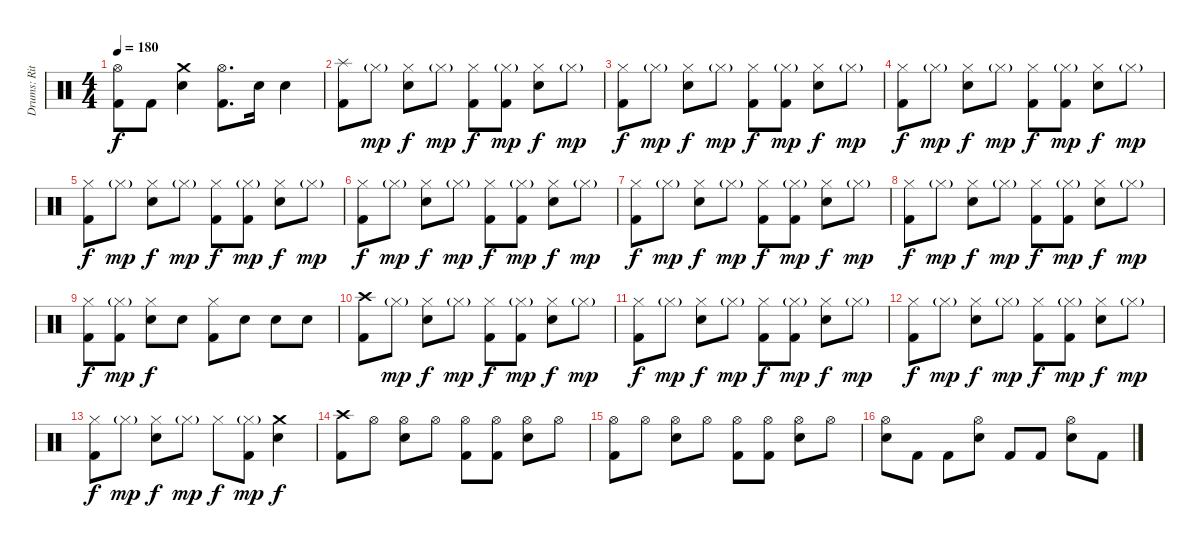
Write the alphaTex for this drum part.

\track ("Drums: Ritsu Tainaka" "Drums: Rit") {instrument percussion}
\staff {score}
\articulation defaults
\ts (4 4)
\tempo 180
\clef neutral
\ks c
("Hi-Hat (open)" "Kick (hit) 2").8{dy f} "Kick (hit) 2".8 ("Crash medium (hit)" "Electric Snare (hit)").4 ("Hi-Hat (open)" "Kick (hit) 2").8{d} "Electric Snare (hit)".16 "Electric Snare (hit)".4 |
("Splash (hit)" "Kick (hit) 2").8 "Hi-Hat (closed)"{g}.8{dy mp} ("Hi-Hat (closed)" "Electric Snare (hit)").8{dy f} "Hi-Hat (closed)"{g}.8{dy mp} ("Hi-Hat (closed)" "Kick (hit) 2").8{dy f} ("Hi-Hat (closed)"{g} "Kick (hit) 2").8{dy mp} ("Hi-Hat (closed)" "Electric Snare (hit)").8{dy f} "Hi-Hat (closed)"{g}.8{dy mp} |
("Hi-Hat (closed)" "Kick (hit) 2").8{dy f} "Hi-Hat (closed)"{g}.8{dy mp} ("Hi-Hat (closed)" "Electric Snare (hit)").8{dy f} "Hi-Hat (closed)"{g}.8{dy mp} ("Hi-Hat (closed)" "Kick (hit) 2").8{dy f} ("Hi-Hat (closed)"{g} "Kick (hit) 2").8{dy mp} ("Hi-Hat (closed)" "Electric Snare (hit)").8{dy f} "Hi-Hat (closed)"{g}.8{dy mp} |
("Hi-Hat (closed)" "Kick (hit) 2").8{dy f} "Hi-Hat (closed)"{g}.8{dy mp} ("Hi-Hat (closed)" "Electric Snare (hit)").8{dy f} "Hi-Hat (closed)"{g}.8{dy mp} ("Hi-Hat (closed)" "Kick (hit) 2").8{dy f} ("Hi-Hat (closed)"{g} "Kick (hit) 2").8{dy mp} ("Hi-Hat (closed)" "Electric Snare (hit)").8{dy f} "Hi-Hat (closed)"{g}.8{dy mp} |
("Hi-Hat (closed)" "Kick (hit) 2").8{dy f} "Hi-Hat (closed)"{g}.8{dy mp} ("Hi-Hat (closed)" "Electric Snare (hit)").8{dy f} "Hi-Hat (closed)"{g}.8{dy mp} ("Hi-Hat (closed)" "Kick (hit) 2").8{dy f} ("Hi-Hat (closed)"{g} "Kick (hit) 2").8{dy mp} ("Hi-Hat (closed)" "Electric Snare (hit)").8{dy f} "Hi-Hat (closed)"{g}.8{dy mp} |
("Hi-Hat (closed)" "Kick (hit) 2").8{dy f} "Hi-Hat (closed)"{g}.8{dy mp} ("Hi-Hat (closed)" "Electric Snare (hit)").8{dy f} "Hi-Hat (closed)"{g}.8{dy mp} ("Hi-Hat (closed)" "Kick (hit) 2").8{dy f} ("Hi-Hat (closed)"{g} "Kick (hit) 2").8{dy mp} ("Hi-Hat (closed)" "Electric Snare (hit)").8{dy f} "Hi-Hat (closed)"{g}.8{dy mp} |
("Hi-Hat (closed)" "Kick (hit) 2").8{dy f} "Hi-Hat (closed)"{g}.8{dy mp} ("Hi-Hat (closed)" "Electric Snare (hit)").8{dy f} "Hi-Hat (closed)"{g}.8{dy mp} ("Hi-Hat (closed)" "Kick (hit) 2").8{dy f} ("Hi-Hat (closed)"{g} "Kick (hit) 2").8{dy mp} ("Hi-Hat (closed)" "Electric Snare (hit)").8{dy f} "Hi-Hat (closed)"{g}.8{dy mp} |
("Hi-Hat (closed)" "Kick (hit) 2").8{dy f} "Hi-Hat (closed)"{g}.8{dy mp} ("Hi-Hat (closed)" "Electric Snare (hit)").8{dy f} "Hi-Hat (closed)"{g}.8{dy mp} ("Hi-Hat (closed)" "Kick (hit) 2").8{dy f} ("Hi-Hat (closed)"{g} "Kick (hit) 2").8{dy mp} ("Hi-Hat (closed)" "Electric Snare (hit)").8{dy f} "Hi-Hat (closed)"{g}.8{dy mp} |
("Hi-Hat (closed)" "Kick (hit) 2").8{dy f} ("Hi-Hat (closed)"{g} "Kick (hit) 2").8{dy mp} ("Hi-Hat (closed)" "Electric Snare (hit)").8{dy f} "Electric Snare (hit)".8 ("Hi-Hat (closed)" "Kick (hit) 2").8 "Electric Snare (hit)".8 "Electric Snare (hit)".8 "Electric Snare (hit)".8 |
("Crash high (hit)" "Kick (hit) 2").8 "Hi-Hat (closed)"{g}.8{dy mp} ("Hi-Hat (closed)" "Electric Snare (hit)").8{dy f} "Hi-Hat (closed)"{g}.8{dy mp} ("Hi-Hat (closed)" "Kick (hit) 2").8{dy f} ("Hi-Hat (closed)"{g} "Kick (hit) 2").8{dy mp} ("Hi-Hat (closed)" "Electric Snare (hit)").8{dy f} "Hi-Hat (closed)"{g}.8{dy mp} |
("Hi-Hat (closed)" "Kick (hit) 2").8{dy f} "Hi-Hat (closed)"{g}.8{dy mp} ("Hi-Hat (closed)" "Electric Snare (hit)").8{dy f} "Hi-Hat (closed)"{g}.8{dy mp} ("Hi-Hat (closed)" "Kick (hit) 2").8{dy f} ("Hi-Hat (closed)"{g} "Kick (hit) 2").8{dy mp} ("Hi-Hat (closed)" "Electric Snare (hit)").8{dy f} "Hi-Hat (closed)"{g}.8{dy mp} |
("Hi-Hat (closed)" "Kick (hit) 2").8{dy f} "Hi-Hat (closed)"{g}.8{dy mp} ("Hi-Hat (closed)" "Electric Snare (hit)").8{dy f} "Hi-Hat (closed)"{g}.8{dy mp} ("Hi-Hat (closed)" "Kick (hit) 2").8{dy f} ("Hi-Hat (closed)"{g} "Kick (hit) 2").8{dy mp} ("Hi-Hat (closed)" "Electric Snare (hit)").8{dy f} "Hi-Hat (closed)"{g}.8{dy mp} |
("Hi-Hat (closed)" "Kick (hit) 2").8{dy f} "Hi-Hat (closed)"{g}.8{dy mp} ("Hi-Hat (closed)" "Electric Snare (hit)").8{dy f} "Hi-Hat (closed)"{g}.8{dy mp} "Hi-Hat (closed)".8{dy f} ("Hi-Hat (closed)"{g} "Kick (hit) 2").8{dy mp} ("Crash medium (hit)" "Electric Snare (hit)").4{dy f} |
("Crash high (hit)" "Kick (hit) 2").8 "Hi-Hat (open)".8 ("Hi-Hat (open)" "Electric Snare (hit)").8 "Hi-Hat (open)".8 ("Hi-Hat (open)" "Kick (hit) 2").8 ("Hi-Hat (open)" "Kick (hit) 2").8 ("Hi-Hat (open)" "Electric Snare (hit)").8 "Hi-Hat (open)".8 |
("Hi-Hat (open)" "Kick (hit) 2").8 "Hi-Hat (open)".8 ("Hi-Hat (open)" "Electric Snare (hit)").8 "Hi-Hat (open)".8 ("Hi-Hat (open)" "Kick (hit) 2").8 ("Hi-Hat (open)" "Kick (hit) 2").8 ("Hi-Hat (open)" "Electric Snare (hit)").8 "Hi-Hat (open)".8 |
("Hi-Hat (open)" "Electric Snare (hit)").8 "Kick (hit) 2".8 "Kick (hit) 2".8 ("Hi-Hat (open)" "Electric Snare (hit)").8 "Kick (hit) 2".8 "Kick (hit) 2".8 ("Hi-Hat (open)" "Electric Snare (hit)").8 "Kick (hit) 2".8
